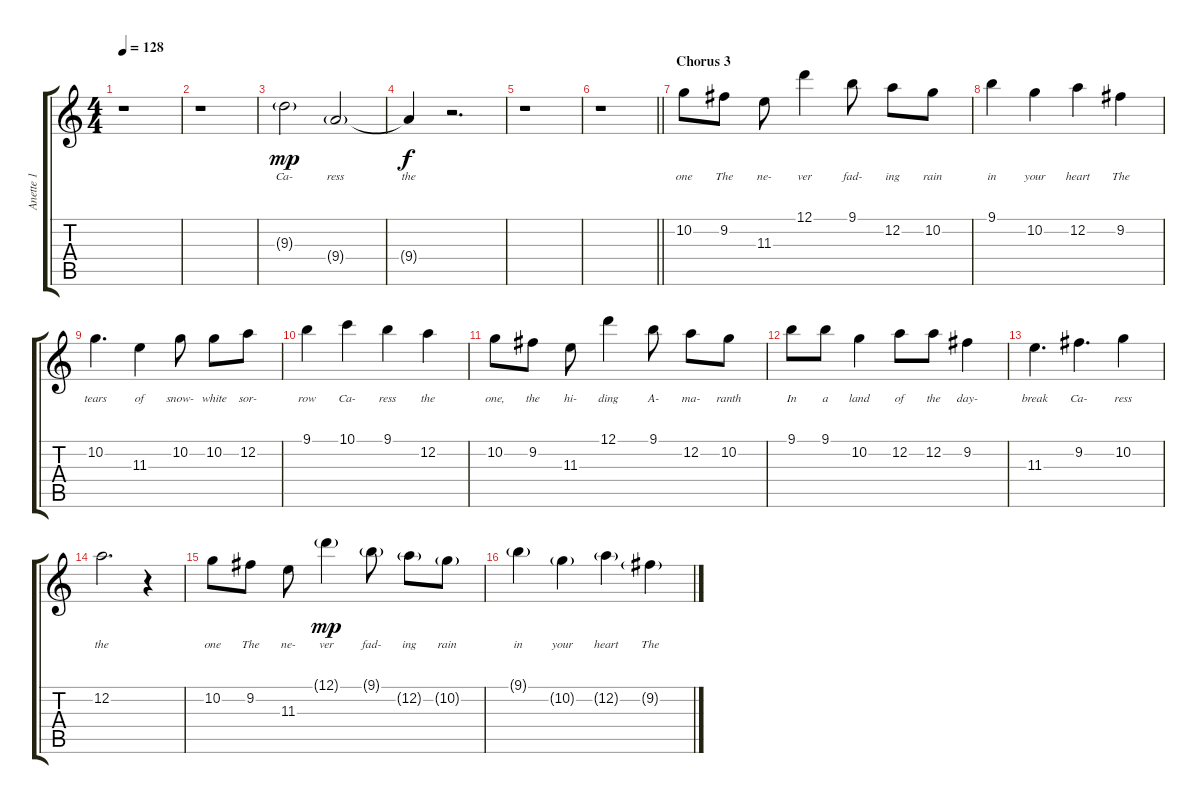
\track ("Anette 1" "Anette 1") {instrument distortionguitar}
\staff {score tabs}
\tuning (D4 A3 F3 C3 G2 D2) {hide}
\ts (4 4)
\tempo 128
\clef g2
\ks c
r.1{dy mp} |
r.1 |
9.3{g}.2{lyrics (0 "Ca-") lyrics (1 "") lyrics (2 "") lyrics (3 "") lyrics (4 "")} 9.4{g}.2{lyrics (0 "ress") lyrics (1 "") lyrics (2 "") lyrics (3 "") lyrics (4 "")} |
9.4{t}.4{lyrics (0 "the") lyrics (1 "") lyrics (2 "") lyrics (3 "") lyrics (4 "") dy f} r.2{d} |
r.1 |
\barLineRight lightlight
r.1 |
\section ("" "Chorus 3")
10.2.8{lyrics (0 "one") lyrics (1 "") lyrics (2 "") lyrics (3 "") lyrics (4 "")} 9.2.8{lyrics (0 "The") lyrics (1 "") lyrics (2 "") lyrics (3 "") lyrics (4 "")} 11.3.8{lyrics (0 "ne-") lyrics (1 "") lyrics (2 "") lyrics (3 "") lyrics (4 "")} 12.1.4{lyrics (0 "ver") lyrics (1 "") lyrics (2 "") lyrics (3 "") lyrics (4 "")} 9.1.8{lyrics (0 "fad-") lyrics (1 "") lyrics (2 "") lyrics (3 "") lyrics (4 "")} 12.2.8{lyrics (0 "ing") lyrics (1 "") lyrics (2 "") lyrics (3 "") lyrics (4 "")} 10.2.8{lyrics (0 "rain") lyrics (1 "") lyrics (2 "") lyrics (3 "") lyrics (4 "")} |
9.1.4{lyrics (0 "in") lyrics (1 "") lyrics (2 "") lyrics (3 "") lyrics (4 "")} 10.2.4{lyrics (0 "your") lyrics (1 "") lyrics (2 "") lyrics (3 "") lyrics (4 "")} 12.2.4{lyrics (0 "heart") lyrics (1 "") lyrics (2 "") lyrics (3 "") lyrics (4 "")} 9.2.4{lyrics (0 "The") lyrics (1 "") lyrics (2 "") lyrics (3 "") lyrics (4 "")} |
10.2.4{d lyrics (0 "tears") lyrics (1 "") lyrics (2 "") lyrics (3 "") lyrics (4 "")} 11.3.4{lyrics (0 "of") lyrics (1 "") lyrics (2 "") lyrics (3 "") lyrics (4 "")} 10.2.8{lyrics (0 "snow-") lyrics (1 "") lyrics (2 "") lyrics (3 "") lyrics (4 "")} 10.2.8{lyrics (0 "white") lyrics (1 "") lyrics (2 "") lyrics (3 "") lyrics (4 "")} 12.2.8{lyrics (0 "sor-") lyrics (1 "") lyrics (2 "") lyrics (3 "") lyrics (4 "")} |
9.1.4{lyrics (0 "row") lyrics (1 "") lyrics (2 "") lyrics (3 "") lyrics (4 "")} 10.1.4{lyrics (0 "Ca-") lyrics (1 "") lyrics (2 "") lyrics (3 "") lyrics (4 "")} 9.1.4{lyrics (0 "ress") lyrics (1 "") lyrics (2 "") lyrics (3 "") lyrics (4 "")} 12.2.4{lyrics (0 "the") lyrics (1 "") lyrics (2 "") lyrics (3 "") lyrics (4 "")} |
10.2.8{lyrics (0 "one,") lyrics (1 "") lyrics (2 "") lyrics (3 "") lyrics (4 "")} 9.2.8{lyrics (0 "the") lyrics (1 "") lyrics (2 "") lyrics (3 "") lyrics (4 "")} 11.3.8{lyrics (0 "hi-") lyrics (1 "") lyrics (2 "") lyrics (3 "") lyrics (4 "")} 12.1.4{lyrics (0 "ding") lyrics (1 "") lyrics (2 "") lyrics (3 "") lyrics (4 "")} 9.1.8{lyrics (0 "A-") lyrics (1 "") lyrics (2 "") lyrics (3 "") lyrics (4 "")} 12.2.8{lyrics (0 "ma-") lyrics (1 "") lyrics (2 "") lyrics (3 "") lyrics (4 "")} 10.2.8{lyrics (0 "ranth") lyrics (1 "") lyrics (2 "") lyrics (3 "") lyrics (4 "")} |
9.1.8{lyrics (0 "In") lyrics (1 "") lyrics (2 "") lyrics (3 "") lyrics (4 "")} 9.1.8{lyrics (0 "a") lyrics (1 "") lyrics (2 "") lyrics (3 "") lyrics (4 "")} 10.2.4{lyrics (0 "land") lyrics (1 "") lyrics (2 "") lyrics (3 "") lyrics (4 "")} 12.2.8{lyrics (0 "of") lyrics (1 "") lyrics (2 "") lyrics (3 "") lyrics (4 "")} 12.2.8{lyrics (0 "the") lyrics (1 "") lyrics (2 "") lyrics (3 "") lyrics (4 "")} 9.2.4{lyrics (0 "day-") lyrics (1 "") lyrics (2 "") lyrics (3 "") lyrics (4 "")} |
11.3.4{d lyrics (0 "break") lyrics (1 "") lyrics (2 "") lyrics (3 "") lyrics (4 "")} 9.2.4{d lyrics (0 "Ca-") lyrics (1 "") lyrics (2 "") lyrics (3 "") lyrics (4 "")} 10.2.4{lyrics (0 "ress") lyrics (1 "") lyrics (2 "") lyrics (3 "") lyrics (4 "")} |
12.2.2{d lyrics (0 "the") lyrics (1 "") lyrics (2 "") lyrics (3 "") lyrics (4 "")} r.4 |
10.2.8{lyrics (0 "one") lyrics (1 "") lyrics (2 "") lyrics (3 "") lyrics (4 "")} 9.2.8{lyrics (0 "The") lyrics (1 "") lyrics (2 "") lyrics (3 "") lyrics (4 "")} 11.3.8{lyrics (0 "ne-") lyrics (1 "") lyrics (2 "") lyrics (3 "") lyrics (4 "")} 12.1{g}.4{lyrics (0 "ver") lyrics (1 "") lyrics (2 "") lyrics (3 "") lyrics (4 "") dy mp} 9.1{g}.8{lyrics (0 "fad-") lyrics (1 "") lyrics (2 "") lyrics (3 "") lyrics (4 "")} 12.2{g}.8{lyrics (0 "ing") lyrics (1 "") lyrics (2 "") lyrics (3 "") lyrics (4 "")} 10.2{g}.8{lyrics (0 "rain") lyrics (1 "") lyrics (2 "") lyrics (3 "") lyrics (4 "")} |
9.1{g}.4{lyrics (0 "in") lyrics (1 "") lyrics (2 "") lyrics (3 "") lyrics (4 "")} 10.2{g}.4{lyrics (0 "your") lyrics (1 "") lyrics (2 "") lyrics (3 "") lyrics (4 "")} 12.2{g}.4{lyrics (0 "heart") lyrics (1 "") lyrics (2 "") lyrics (3 "") lyrics (4 "")} 9.2{g}.4{lyrics (0 "The") lyrics (1 "") lyrics (2 "") lyrics (3 "") lyrics (4 "")}
